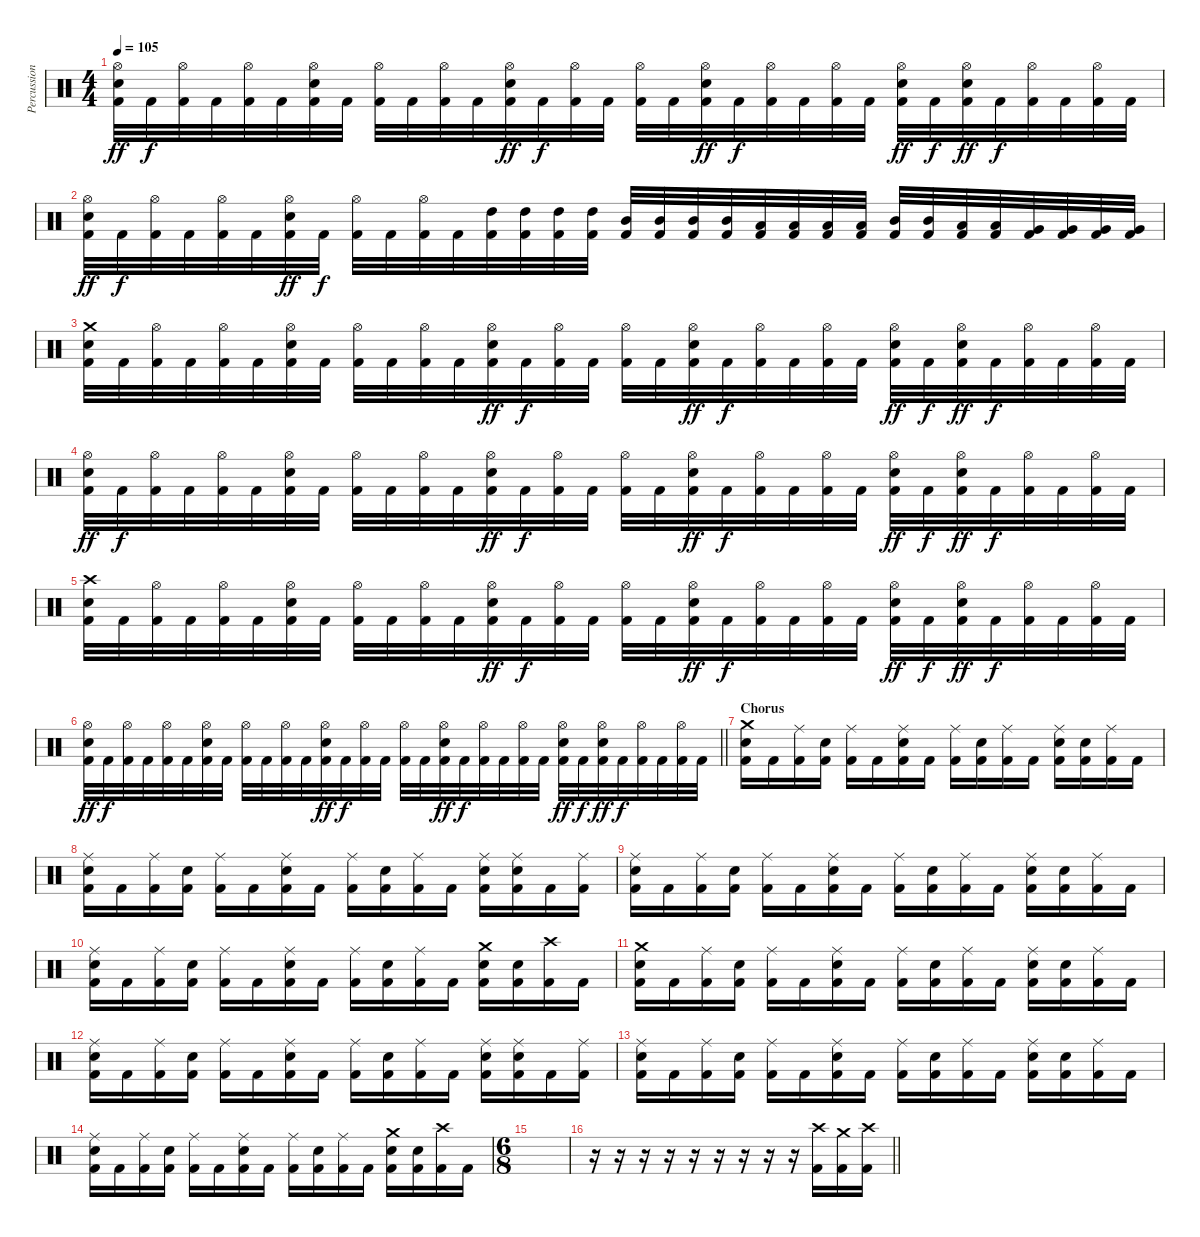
\track ("Percussion" "Percussion") {instrument percussion}
\staff {score}
\articulation defaults
\ts (4 4)
\tempo 105
\clef neutral
\ks c
("Hi-Hat (open)" "Electric Snare (hit)" "Kick (hit) 2").32{dy ff} "Kick (hit) 2".32{dy f} ("Hi-Hat (open)" "Kick (hit) 2").32 "Kick (hit) 2".32 ("Hi-Hat (open)" "Kick (hit) 2").32 "Kick (hit) 2".32 ("Hi-Hat (open)" "Electric Snare (hit)" "Kick (hit) 2").32 "Kick (hit) 2".32 ("Hi-Hat (open)" "Kick (hit) 2").32 "Kick (hit) 2".32 ("Hi-Hat (open)" "Kick (hit) 2").32 "Kick (hit) 2".32 ("Hi-Hat (open)" "Electric Snare (hit)" "Kick (hit) 2").32{dy ff} "Kick (hit) 2".32{dy f} ("Hi-Hat (open)" "Kick (hit) 2").32 "Kick (hit) 2".32 ("Hi-Hat (open)" "Kick (hit) 2").32 "Kick (hit) 2".32 ("Hi-Hat (open)" "Electric Snare (hit)" "Kick (hit) 2").32{dy ff} "Kick (hit) 2".32{dy f} ("Hi-Hat (open)" "Kick (hit) 2").32 "Kick (hit) 2".32 ("Hi-Hat (open)" "Kick (hit) 2").32 "Kick (hit) 2".32 ("Hi-Hat (open)" "Electric Snare (hit)" "Kick (hit) 2").32{dy ff} "Kick (hit) 2".32{dy f} ("Hi-Hat (open)" "Electric Snare (hit)" "Kick (hit) 2").32{dy ff} "Kick (hit) 2".32{dy f} ("Hi-Hat (open)" "Kick (hit) 2").32 "Kick (hit) 2".32 ("Hi-Hat (open)" "Kick (hit) 2").32 "Kick (hit) 2".32 |
("Hi-Hat (open)" "Electric Snare (hit)" "Kick (hit) 2").32{dy ff} "Kick (hit) 2".32{dy f} ("Hi-Hat (open)" "Kick (hit) 2").32 "Kick (hit) 2".32 ("Hi-Hat (open)" "Kick (hit) 2").32 "Kick (hit) 2".32 ("Hi-Hat (open)" "Electric Snare (hit)" "Kick (hit) 2").32{dy ff} "Kick (hit) 2".32{dy f} ("Hi-Hat (open)" "Kick (hit) 2").32 "Kick (hit) 2".32 ("Hi-Hat (open)" "Kick (hit) 2").32 "Kick (hit) 2".32 ("High Tom (hit)" "Kick (hit) 2").32 ("High Tom (hit)" "Kick (hit) 2").32 ("High Tom (hit)" "Kick (hit) 2").32 ("High Tom (hit)" "Kick (hit) 2").32 ("Mid Tom (hit)" "Kick (hit) 2").32 ("Mid Tom (hit)" "Kick (hit) 2").32 ("Mid Tom (hit)" "Kick (hit) 2").32 ("Mid Tom (hit)" "Kick (hit) 2").32 ("Low Tom (hit)" "Kick (hit) 2").32 ("Low Tom (hit)" "Kick (hit) 2").32 ("Low Tom (hit)" "Kick (hit) 2").32 ("Low Tom (hit)" "Kick (hit) 2").32 ("Mid Tom (hit)" "Kick (hit) 2").32 ("Mid Tom (hit)" "Kick (hit) 2").32 ("Low Tom (hit)" "Kick (hit) 2").32 ("Low Tom (hit)" "Kick (hit) 2").32 ("Very Low Tom (hit)" "Kick (hit) 2").32 ("Very Low Tom (hit)" "Kick (hit) 2").32 ("Very Low Tom (hit)" "Kick (hit) 2").32 ("Very Low Tom (hit)" "Kick (hit) 2").32 |
("Crash medium (hit)" "Electric Snare (hit)" "Kick (hit) 2").32 "Kick (hit) 2".32 ("Hi-Hat (open)" "Kick (hit) 2").32 "Kick (hit) 2".32 ("Hi-Hat (open)" "Kick (hit) 2").32 "Kick (hit) 2".32 ("Hi-Hat (open)" "Electric Snare (hit)" "Kick (hit) 2").32 "Kick (hit) 2".32 ("Hi-Hat (open)" "Kick (hit) 2").32 "Kick (hit) 2".32 ("Hi-Hat (open)" "Kick (hit) 2").32 "Kick (hit) 2".32 ("Hi-Hat (open)" "Electric Snare (hit)" "Kick (hit) 2").32{dy ff} "Kick (hit) 2".32{dy f} ("Hi-Hat (open)" "Kick (hit) 2").32 "Kick (hit) 2".32 ("Hi-Hat (open)" "Kick (hit) 2").32 "Kick (hit) 2".32 ("Hi-Hat (open)" "Electric Snare (hit)" "Kick (hit) 2").32{dy ff} "Kick (hit) 2".32{dy f} ("Hi-Hat (open)" "Kick (hit) 2").32 "Kick (hit) 2".32 ("Hi-Hat (open)" "Kick (hit) 2").32 "Kick (hit) 2".32 ("Hi-Hat (open)" "Electric Snare (hit)" "Kick (hit) 2").32{dy ff} "Kick (hit) 2".32{dy f} ("Hi-Hat (open)" "Electric Snare (hit)" "Kick (hit) 2").32{dy ff} "Kick (hit) 2".32{dy f} ("Hi-Hat (open)" "Kick (hit) 2").32 "Kick (hit) 2".32 ("Hi-Hat (open)" "Kick (hit) 2").32 "Kick (hit) 2".32 |
("Hi-Hat (open)" "Electric Snare (hit)" "Kick (hit) 2").32{dy ff} "Kick (hit) 2".32{dy f} ("Hi-Hat (open)" "Kick (hit) 2").32 "Kick (hit) 2".32 ("Hi-Hat (open)" "Kick (hit) 2").32 "Kick (hit) 2".32 ("Hi-Hat (open)" "Electric Snare (hit)" "Kick (hit) 2").32 "Kick (hit) 2".32 ("Hi-Hat (open)" "Kick (hit) 2").32 "Kick (hit) 2".32 ("Hi-Hat (open)" "Kick (hit) 2").32 "Kick (hit) 2".32 ("Hi-Hat (open)" "Electric Snare (hit)" "Kick (hit) 2").32{dy ff} "Kick (hit) 2".32{dy f} ("Hi-Hat (open)" "Kick (hit) 2").32 "Kick (hit) 2".32 ("Hi-Hat (open)" "Kick (hit) 2").32 "Kick (hit) 2".32 ("Hi-Hat (open)" "Electric Snare (hit)" "Kick (hit) 2").32{dy ff} "Kick (hit) 2".32{dy f} ("Hi-Hat (open)" "Kick (hit) 2").32 "Kick (hit) 2".32 ("Hi-Hat (open)" "Kick (hit) 2").32 "Kick (hit) 2".32 ("Hi-Hat (open)" "Electric Snare (hit)" "Kick (hit) 2").32{dy ff} "Kick (hit) 2".32{dy f} ("Hi-Hat (open)" "Electric Snare (hit)" "Kick (hit) 2").32{dy ff} "Kick (hit) 2".32{dy f} ("Hi-Hat (open)" "Kick (hit) 2").32 "Kick (hit) 2".32 ("Hi-Hat (open)" "Kick (hit) 2").32 "Kick (hit) 2".32 |
("Crash high (hit)" "Electric Snare (hit)" "Kick (hit) 2").32 "Kick (hit) 2".32 ("Hi-Hat (open)" "Kick (hit) 2").32 "Kick (hit) 2".32 ("Hi-Hat (open)" "Kick (hit) 2").32 "Kick (hit) 2".32 ("Hi-Hat (open)" "Electric Snare (hit)" "Kick (hit) 2").32 "Kick (hit) 2".32 ("Hi-Hat (open)" "Kick (hit) 2").32 "Kick (hit) 2".32 ("Hi-Hat (open)" "Kick (hit) 2").32 "Kick (hit) 2".32 ("Hi-Hat (open)" "Electric Snare (hit)" "Kick (hit) 2").32{dy ff} "Kick (hit) 2".32{dy f} ("Hi-Hat (open)" "Kick (hit) 2").32 "Kick (hit) 2".32 ("Hi-Hat (open)" "Kick (hit) 2").32 "Kick (hit) 2".32 ("Hi-Hat (open)" "Electric Snare (hit)" "Kick (hit) 2").32{dy ff} "Kick (hit) 2".32{dy f} ("Hi-Hat (open)" "Kick (hit) 2").32 "Kick (hit) 2".32 ("Hi-Hat (open)" "Kick (hit) 2").32 "Kick (hit) 2".32 ("Hi-Hat (open)" "Electric Snare (hit)" "Kick (hit) 2").32{dy ff} "Kick (hit) 2".32{dy f} ("Hi-Hat (open)" "Electric Snare (hit)" "Kick (hit) 2").32{dy ff} "Kick (hit) 2".32{dy f} ("Hi-Hat (open)" "Kick (hit) 2").32 "Kick (hit) 2".32 ("Hi-Hat (open)" "Kick (hit) 2").32 "Kick (hit) 2".32 |
\barLineRight lightlight
("Hi-Hat (open)" "Electric Snare (hit)" "Kick (hit) 2").32{dy ff} "Kick (hit) 2".32{dy f} ("Hi-Hat (open)" "Kick (hit) 2").32 "Kick (hit) 2".32 ("Hi-Hat (open)" "Kick (hit) 2").32 "Kick (hit) 2".32 ("Hi-Hat (open)" "Electric Snare (hit)" "Kick (hit) 2").32 "Kick (hit) 2".32 ("Hi-Hat (open)" "Kick (hit) 2").32 "Kick (hit) 2".32 ("Hi-Hat (open)" "Kick (hit) 2").32 "Kick (hit) 2".32 ("Hi-Hat (open)" "Electric Snare (hit)" "Kick (hit) 2").32{dy ff} "Kick (hit) 2".32{dy f} ("Hi-Hat (open)" "Kick (hit) 2").32 "Kick (hit) 2".32 ("Hi-Hat (open)" "Kick (hit) 2").32 "Kick (hit) 2".32 ("Hi-Hat (open)" "Electric Snare (hit)" "Kick (hit) 2").32{dy ff} "Kick (hit) 2".32{dy f} ("Hi-Hat (open)" "Kick (hit) 2").32 "Kick (hit) 2".32 ("Hi-Hat (open)" "Kick (hit) 2").32 "Kick (hit) 2".32 ("Hi-Hat (open)" "Electric Snare (hit)" "Kick (hit) 2").32{dy ff} "Kick (hit) 2".32{dy f} ("Hi-Hat (open)" "Electric Snare (hit)" "Kick (hit) 2").32{dy ff} "Kick (hit) 2".32{dy f} ("Hi-Hat (open)" "Kick (hit) 2").32 "Kick (hit) 2".32 ("Hi-Hat (open)" "Kick (hit) 2").32 "Kick (hit) 2".32 |
\section ("" "Chorus")
("Crash medium (hit)" "Electric Snare (hit)" "Kick (hit) 2").16 "Kick (hit) 2".16 ("Ride (middle)" "Kick (hit) 2").16 ("Electric Snare (hit)" "Kick (hit) 2").16 ("Ride (middle)" "Kick (hit) 2").16 "Kick (hit) 2".16 ("Ride (middle)" "Electric Snare (hit)" "Kick (hit) 2").16 "Kick (hit) 2".16 ("Ride (middle)" "Kick (hit) 2").16 ("Electric Snare (hit)" "Kick (hit) 2").16 ("Ride (middle)" "Kick (hit) 2").16 "Kick (hit) 2".16 ("Ride (middle)" "Electric Snare (hit)" "Kick (hit) 2").16 ("Electric Snare (hit)" "Kick (hit) 2").16 ("Ride (middle)" "Kick (hit) 2").16 "Kick (hit) 2".16 |
("Ride (middle)" "Electric Snare (hit)" "Kick (hit) 2").16 "Kick (hit) 2".16 ("Ride (middle)" "Kick (hit) 2").16 ("Electric Snare (hit)" "Kick (hit) 2").16 ("Ride (middle)" "Kick (hit) 2").16 "Kick (hit) 2".16 ("Ride (middle)" "Electric Snare (hit)" "Kick (hit) 2").16 "Kick (hit) 2".16 ("Ride (middle)" "Kick (hit) 2").16 ("Electric Snare (hit)" "Kick (hit) 2").16 ("Ride (middle)" "Kick (hit) 2").16 "Kick (hit) 2".16 ("Ride (middle)" "Electric Snare (hit)" "Kick (hit) 2").16 ("Ride (middle)" "Electric Snare (hit)" "Kick (hit) 2").16 "Kick (hit) 2".16 ("Ride (middle)" "Kick (hit) 2").16 |
("Ride (middle)" "Electric Snare (hit)" "Kick (hit) 2").16 "Kick (hit) 2".16 ("Ride (middle)" "Kick (hit) 2").16 ("Electric Snare (hit)" "Kick (hit) 2").16 ("Ride (middle)" "Kick (hit) 2").16 "Kick (hit) 2".16 ("Ride (middle)" "Electric Snare (hit)" "Kick (hit) 2").16 "Kick (hit) 2".16 ("Ride (middle)" "Kick (hit) 2").16 ("Electric Snare (hit)" "Kick (hit) 2").16 ("Ride (middle)" "Kick (hit) 2").16 "Kick (hit) 2".16 ("Ride (middle)" "Electric Snare (hit)" "Kick (hit) 2").16 ("Electric Snare (hit)" "Kick (hit) 2").16 ("Ride (middle)" "Kick (hit) 2").16 "Kick (hit) 2".16 |
("Ride (middle)" "Electric Snare (hit)" "Kick (hit) 2").16 "Kick (hit) 2".16 ("Ride (middle)" "Kick (hit) 2").16 ("Electric Snare (hit)" "Kick (hit) 2").16 ("Ride (middle)" "Kick (hit) 2").16 "Kick (hit) 2".16 ("Ride (middle)" "Electric Snare (hit)" "Kick (hit) 2").16 "Kick (hit) 2".16 ("Ride (middle)" "Kick (hit) 2").16 ("Electric Snare (hit)" "Kick (hit) 2").16 ("Ride (middle)" "Kick (hit) 2").16 "Kick (hit) 2".16 ("Crash medium (hit)" "Electric Snare (hit)" "Kick (hit) 2").16 ("Electric Snare (hit)" "Kick (hit) 2").16 ("Crash high (hit)" "Kick (hit) 2").16 "Kick (hit) 2".16 |
("Crash medium (hit)" "Electric Snare (hit)" "Kick (hit) 2").16 "Kick (hit) 2".16 ("Ride (middle)" "Kick (hit) 2").16 ("Electric Snare (hit)" "Kick (hit) 2").16 ("Ride (middle)" "Kick (hit) 2").16 "Kick (hit) 2".16 ("Ride (middle)" "Electric Snare (hit)" "Kick (hit) 2").16 "Kick (hit) 2".16 ("Ride (middle)" "Kick (hit) 2").16 ("Electric Snare (hit)" "Kick (hit) 2").16 ("Ride (middle)" "Kick (hit) 2").16 "Kick (hit) 2".16 ("Ride (middle)" "Electric Snare (hit)" "Kick (hit) 2").16 ("Electric Snare (hit)" "Kick (hit) 2").16 ("Ride (middle)" "Kick (hit) 2").16 "Kick (hit) 2".16 |
("Ride (middle)" "Electric Snare (hit)" "Kick (hit) 2").16 "Kick (hit) 2".16 ("Ride (middle)" "Kick (hit) 2").16 ("Electric Snare (hit)" "Kick (hit) 2").16 ("Ride (middle)" "Kick (hit) 2").16 "Kick (hit) 2".16 ("Ride (middle)" "Electric Snare (hit)" "Kick (hit) 2").16 "Kick (hit) 2".16 ("Ride (middle)" "Kick (hit) 2").16 ("Electric Snare (hit)" "Kick (hit) 2").16 ("Ride (middle)" "Kick (hit) 2").16 "Kick (hit) 2".16 ("Ride (middle)" "Electric Snare (hit)" "Kick (hit) 2").16 ("Ride (middle)" "Electric Snare (hit)" "Kick (hit) 2").16 "Kick (hit) 2".16 ("Ride (middle)" "Kick (hit) 2").16 |
("Ride (middle)" "Electric Snare (hit)" "Kick (hit) 2").16 "Kick (hit) 2".16 ("Ride (middle)" "Kick (hit) 2").16 ("Electric Snare (hit)" "Kick (hit) 2").16 ("Ride (middle)" "Kick (hit) 2").16 "Kick (hit) 2".16 ("Ride (middle)" "Electric Snare (hit)" "Kick (hit) 2").16 "Kick (hit) 2".16 ("Ride (middle)" "Kick (hit) 2").16 ("Electric Snare (hit)" "Kick (hit) 2").16 ("Ride (middle)" "Kick (hit) 2").16 "Kick (hit) 2".16 ("Ride (middle)" "Electric Snare (hit)" "Kick (hit) 2").16 ("Electric Snare (hit)" "Kick (hit) 2").16 ("Ride (middle)" "Kick (hit) 2").16 "Kick (hit) 2".16 |
("Ride (middle)" "Electric Snare (hit)" "Kick (hit) 2").16 "Kick (hit) 2".16 ("Ride (middle)" "Kick (hit) 2").16 ("Electric Snare (hit)" "Kick (hit) 2").16 ("Ride (middle)" "Kick (hit) 2").16 "Kick (hit) 2".16 ("Ride (middle)" "Electric Snare (hit)" "Kick (hit) 2").16 "Kick (hit) 2".16 ("Ride (middle)" "Kick (hit) 2").16 ("Electric Snare (hit)" "Kick (hit) 2").16 ("Ride (middle)" "Kick (hit) 2").16 "Kick (hit) 2".16 ("Crash medium (hit)" "Electric Snare (hit)" "Kick (hit) 2").16 ("Electric Snare (hit)" "Kick (hit) 2").16 ("Crash high (hit)" "Kick (hit) 2").16 "Kick (hit) 2".16 |
\ts (6 8)
|
\barLineRight lightlight
r.16 r.16 r.16 r.16 r.16 r.16 r.16 r.16 r.16 ("Crash high (hit)" "Kick (hit) 2").16 ("Crash medium (hit)" "Kick (hit) 2").16 ("Crash high (hit)" "Kick (hit) 2").16
